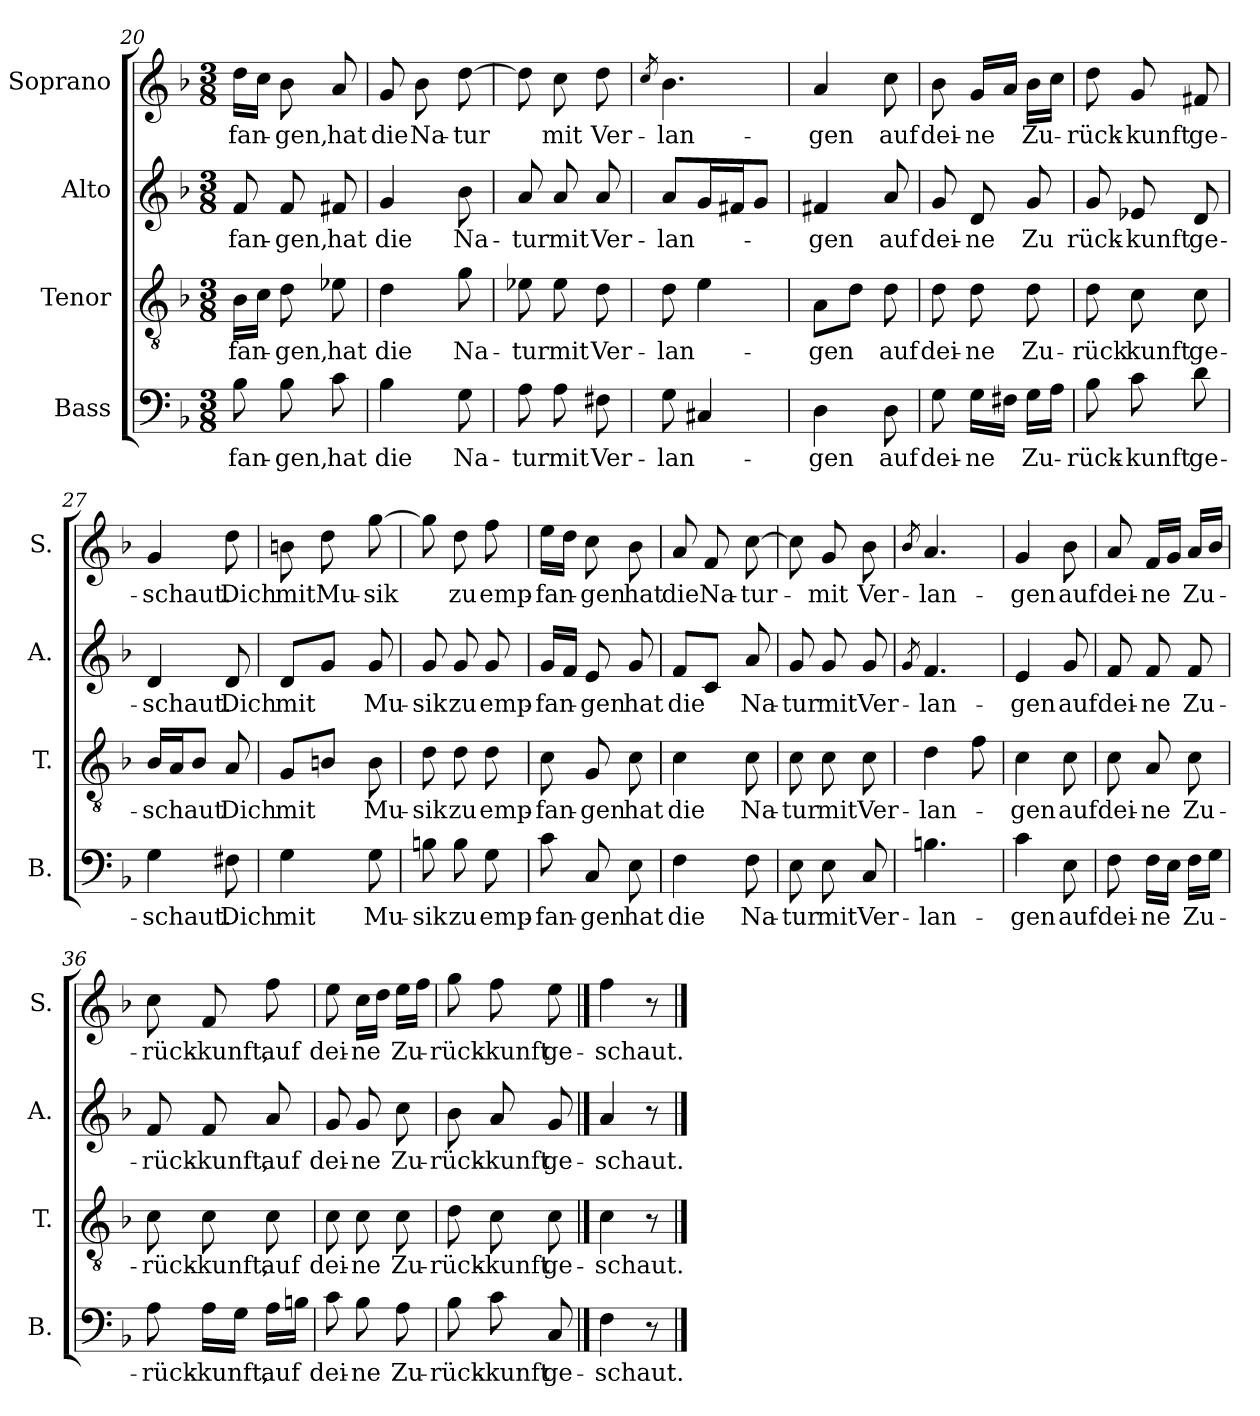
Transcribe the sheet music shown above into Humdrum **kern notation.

**kern	**text	**kern	**text	**kern	**text	**kern	**text
*part4	*part4	*part3	*part3	*part2	*part2	*part1	*part1
*staff4	*staff4	*staff3	*staff3	*staff2	*staff2	*staff1	*staff1
*I"Bass	*	*I"Tenor	*	*I"Alto	*	*I"Soprano	*
*I'B.	*	*I'T.	*	*I'A.	*	*I'S.	*
*clefF4	*	*clefGv2	*	*clefG2	*	*clefG2	*
*k[b-]	*	*k[b-]	*	*k[b-]	*	*k[b-]	*
*F:	*	*F:	*	*F:	*	*F:	*
*M3/8	*	*M3/8	*	*M3/8	*	*M3/8	*
=20	=20	=20	=20	=20	=20	=20	=20
!	!LO:LY:b	!	!LO:LY:b	!	!LO:LY:b	!	!LO:LY:b
8B-\	-fan-	16B-\LL	-fan-	8f/	-fan-	16dd\LL	-fan-
.	.	16c\JJ	.	.	.	16cc\JJ	.
!	!LO:LY:b	!	!LO:LY:b	!	!LO:LY:b	!	!LO:LY:b
8B-\	-gen,	8d\	-gen,	8f/	-gen,	8b-\	-gen,
!	!LO:LY:b	!	!LO:LY:b	!	!LO:LY:b	!	!LO:LY:b
8c\	hat	8e-X\	hat	8f#X/	hat	8a/	hat
!!LO:LB:g=z
=21	=21	=21	=21	=21	=21	=21	=21
!	!LO:LY:b	!	!LO:LY:b	!	!LO:LY:b	!	!LO:LY:b
4B-\	die	4d\	die	4g/	die	8g/	die
!	!	!	!	!	!	!	!LO:LY:b
.	.	.	.	.	.	8b-\	Na-
!	!LO:LY:b	!	!LO:LY:b	!	!LO:LY:b	!	!LO:LY:b
8G\	Na-	8g\	Na-	8b-\	Na-	[8dd\	-tur
=22	=22	=22	=22	=22	=22	=22	=22
!	!LO:LY:b	!	!LO:LY:b	!	!LO:LY:b	!	!
8A\	-tur	8e-X\	-tur	8a/	-tur	8dd\]	.
!	!LO:LY:b	!	!LO:LY:b	!	!LO:LY:b	!	!LO:LY:b
8A\	mit	8e-\	mit	8a/	mit	8cc\	mit
!	!LO:LY:b	!	!LO:LY:b	!	!LO:LY:b	!	!LO:LY:b
8F#X\	Ver-	8d\	Ver-	8a/	Ver-	8dd\	Ver-
=23	=23	=23	=23	=23	=23	=23	=23
.	.	.	.	.	.	8qcc/	.
!	!LO:LY:b	!	!LO:LY:b	!	!LO:LY:b	!	!LO:LY:b
8G\	-lan-	8d\	-lan-	8a/L	-lan-	4.b-\	-lan-
4C#X/	.	4e\	.	16g/L	.	.	.
.	.	.	.	16f#X/J	.	.	.
.	.	.	.	8g/J	.	.	.
=24	=24	=24	=24	=24	=24	=24	=24
!	!LO:LY:b	!	!LO:LY:b	!	!LO:LY:b	!	!LO:LY:b
4D\	-gen	8A\L	gen	4f#X/	-gen	4a/	-gen
.	.	8d\J	.	.	.	.	.
!	!LO:LY:b	!	!LO:LY:b	!	!LO:LY:b	!	!LO:LY:b
8D\	auf	8d\	auf	8a/	auf	8cc\	auf
=25	=25	=25	=25	=25	=25	=25	=25
!	!LO:LY:b	!	!LO:LY:b	!	!LO:LY:b	!	!LO:LY:b
8G\	dei-	8d\	dei-	8g/	dei-	8b-\	dei-
!	!LO:LY:b	!	!LO:LY:b	!	!LO:LY:b	!	!LO:LY:b
16G\LL	-ne	8d\	-ne	8d/	-ne	16g/LL	-ne
16F#X\JJ	.	.	.	.	.	16a/JJ	.
!	!LO:LY:b	!	!LO:LY:b	!	!LO:LY:b	!	!LO:LY:b
16G\LL	Zu-	8d\	Zu-	8g/	Zu	16b-\LL	Zu-
16A\JJ	.	.	.	.	.	16cc\JJ	.
=26	=26	=26	=26	=26	=26	=26	=26
!	!LO:LY:b	!	!LO:LY:b	!	!LO:LY:b	!	!LO:LY:b
8B-\	-rück-	8d\	-rück	8g/	-rück-	8dd\	-rück-
!	!LO:LY:b	!	!LO:LY:b	!	!LO:LY:b	!	!LO:LY:b
8c\	-kunft	8c\	kunft	8e-X/	-kunft	8g/	-kunft
!	!LO:LY:b	!	!LO:LY:b	!	!LO:LY:b	!	!LO:LY:b
8d\	ge-	8c\	ge-	8d/	ge-	8f#X/	ge-
=27	=27	=27	=27	=27	=27	=27	=27
!	!LO:LY:b	!	!LO:LY:b	!	!LO:LY:b	!	!LO:LY:b
4G\	-schaut.	16B-/LL	-schaut	4d/	-schaut.	4g/	-schaut.
.	.	16A/J	.	.	.	.	.
.	.	8B-/J	.	.	.	.	.
!	!LO:LY:b	!	!LO:LY:b	!	!LO:LY:b	!	!LO:LY:b
8F#X\	Dich	8A/	Dich	8d/	Dich	8dd\	Dich
!!LO:PB:g=z
=28	=28	=28	=28	=28	=28	=28	=28
!	!LO:LY:b	!	!LO:LY:b	!	!LO:LY:b	!	!LO:LY:b
4G\	mit	8G/L	mit	8d/L	mit	8bn\	mit
!	!	!	!	!	!	!	!LO:LY:b
.	.	8Bn/J	.	8g/J	.	8dd\	Mu-
!	!LO:LY:b	!	!LO:LY:b	!	!LO:LY:b	!	!LO:LY:b
8G\	Mu-	8B\	Mu-	8g/	Mu-	[8gg\	-sik
=29	=29	=29	=29	=29	=29	=29	=29
!	!LO:LY:b	!	!LO:LY:b	!	!LO:LY:b	!	!
8Bn\	-sik	8d\	-sik	8g/	-sik	8gg\]	.
!	!LO:LY:b	!	!LO:LY:b	!	!LO:LY:b	!	!LO:LY:b
8B\	zu	8d\	zu	8g/	zu	8dd\	zu
!	!LO:LY:b	!	!LO:LY:b	!	!LO:LY:b	!	!LO:LY:b
8G\	emp-	8d\	emp-	8g/	emp-	8ff\	emp-
=30	=30	=30	=30	=30	=30	=30	=30
!	!LO:LY:b	!	!LO:LY:b	!	!LO:LY:b	!	!LO:LY:b
8c\	-fan-	8c\	-fan-	16g/LL	-fan-	16ee\LL	-fan-
.	.	.	.	16f/JJ	.	16dd\JJ	.
!	!LO:LY:b	!	!LO:LY:b	!	!LO:LY:b	!	!LO:LY:b
8C/	-gen	8G/	-gen	8e/	-gen	8cc\	-gen
!	!LO:LY:b	!	!LO:LY:b	!	!LO:LY:b	!	!LO:LY:b
8E\	hat	8c\	hat	8g/	hat	8b-\	hat
=31	=31	=31	=31	=31	=31	=31	=31
!	!LO:LY:b	!	!LO:LY:b	!	!LO:LY:b	!	!LO:LY:b
4F\	die	4c\	die	8f/L	die	8a/	die
!	!	!	!	!	!	!	!LO:LY:b
.	.	.	.	8c/J	.	8f/	Na-
!	!LO:LY:b	!	!LO:LY:b	!	!LO:LY:b	!	!LO:LY:b
8F\	Na-	8c\	Na-	8a/	Na-	[8cc\	-tur-
=32	=32	=32	=32	=32	=32	=32	=32
!	!LO:LY:b	!	!LO:LY:b	!	!LO:LY:b	!	!
8E\	-tur	8c\	-tur	8g/	-tur	8cc\]	.
!	!LO:LY:b	!	!LO:LY:b	!	!LO:LY:b	!	!LO:LY:b
8E\	-mit	8c\	mit	8g/	-mit	8g/	-mit
!	!LO:LY:b	!	!LO:LY:b	!	!LO:LY:b	!	!LO:LY:b
8C/	Ver-	8c\	Ver-	8g/	Ver-	8b-\	Ver-
=33	=33	=33	=33	=33	=33	=33	=33
.	.	.	.	8qg/	.	8qb-/	.
!	!LO:LY:b	!	!LO:LY:b	!	!LO:LY:b	!	!LO:LY:b
4.Bn\	-lan-	4d\	-lan-	4.f/	-lan-	4.a/	-lan-
.	.	8f\	.	.	.	.	.
=34	=34	=34	=34	=34	=34	=34	=34
!	!LO:LY:b	!	!LO:LY:b	!	!LO:LY:b	!	!LO:LY:b
4c\	-gen	4c\	-gen	4e/	-gen	4g/	-gen
!	!LO:LY:b	!	!LO:LY:b	!	!LO:LY:b	!	!LO:LY:b
8E\	auf	8c\	auf	8g/	auf	8b-\	auf
=35	=35	=35	=35	=35	=35	=35	=35
!	!LO:LY:b	!	!LO:LY:b	!	!LO:LY:b	!	!LO:LY:b
8F\	dei-	8c\	dei-	8f/	dei-	8a/	dei-
!	!LO:LY:b	!	!LO:LY:b	!	!LO:LY:b	!	!LO:LY:b
16F\LL	-ne	8A/	-ne	8f/	-ne	16f/LL	-ne
16E\JJ	.	.	.	.	.	16g/JJ	.
!	!LO:LY:b	!	!LO:LY:b	!	!LO:LY:b	!	!LO:LY:b
16F\LL	Zu-	8c\	Zu-	8f/	Zu-	16a/LL	Zu-
16G\JJ	.	.	.	.	.	16b-/JJ	.
!!LO:LB:g=z
=36	=36	=36	=36	=36	=36	=36	=36
!	!LO:LY:b	!	!LO:LY:b	!	!LO:LY:b	!	!LO:LY:b
8A\	-rück-	8c\	-rück-	8f/	-rück-	8cc\	-rück-
!	!LO:LY:b	!	!LO:LY:b	!	!LO:LY:b	!	!LO:LY:b
16A\LL	-kunft,	8c\	-kunft,	8f/	-kunft,	8f/	-kunft,
16G\JJ	.	.	.	.	.	.	.
!	!LO:LY:b	!	!LO:LY:b	!	!LO:LY:b	!	!LO:LY:b
16A\LL	auf	8c\	auf	8a/	auf	8ff\	auf
16Bn\JJ	.	.	.	.	.	.	.
=37	=37	=37	=37	=37	=37	=37	=37
!	!LO:LY:b	!	!LO:LY:b	!	!LO:LY:b	!	!LO:LY:b
8c\	dei-	8c\	dei-	8g/	dei-	8ee\	dei-
!	!LO:LY:b	!	!LO:LY:b	!	!LO:LY:b	!	!LO:LY:b
8B-\	-ne	8c\	-ne	8g/	-ne	16cc\LL	-ne
.	.	.	.	.	.	16dd\JJ	.
!	!LO:LY:b	!	!LO:LY:b	!	!LO:LY:b	!	!LO:LY:b
8A\	Zu-	8c\	Zu-	8cc\	Zu-	16ee\LL	Zu-
.	.	.	.	.	.	16ff\JJ	.
=38	=38	=38	=38	=38	=38	=38	=38
!	!LO:LY:b	!	!LO:LY:b	!	!LO:LY:b	!	!LO:LY:b
8B-\	-rück-	8d\	-rück-	8b-\	-rück-	8gg\	-rück-
!	!LO:LY:b	!	!LO:LY:b	!	!LO:LY:b	!	!LO:LY:b
8c\	-kunft	8c\	-kunft	8a/	-kunft	8ff\	-kunft
!	!LO:LY:b	!	!LO:LY:b	!	!LO:LY:b	!	!LO:LY:b
8C/	ge-	8c\	ge-	8g/	ge-	8ee\	ge-
==39	==39	==39	==39	==39	==39	==39	==39
!	!LO:LY:b	!	!LO:LY:b	!	!LO:LY:b	!	!LO:LY:b
4F\	-schaut.	4c\	-schaut.	4a/	-schaut.	4ff\	-schaut.
8r	.	8r	.	8r	.	8r	.
==	==	==	==	==	==	==	==
*-	*-	*-	*-	*-	*-	*-	*-
